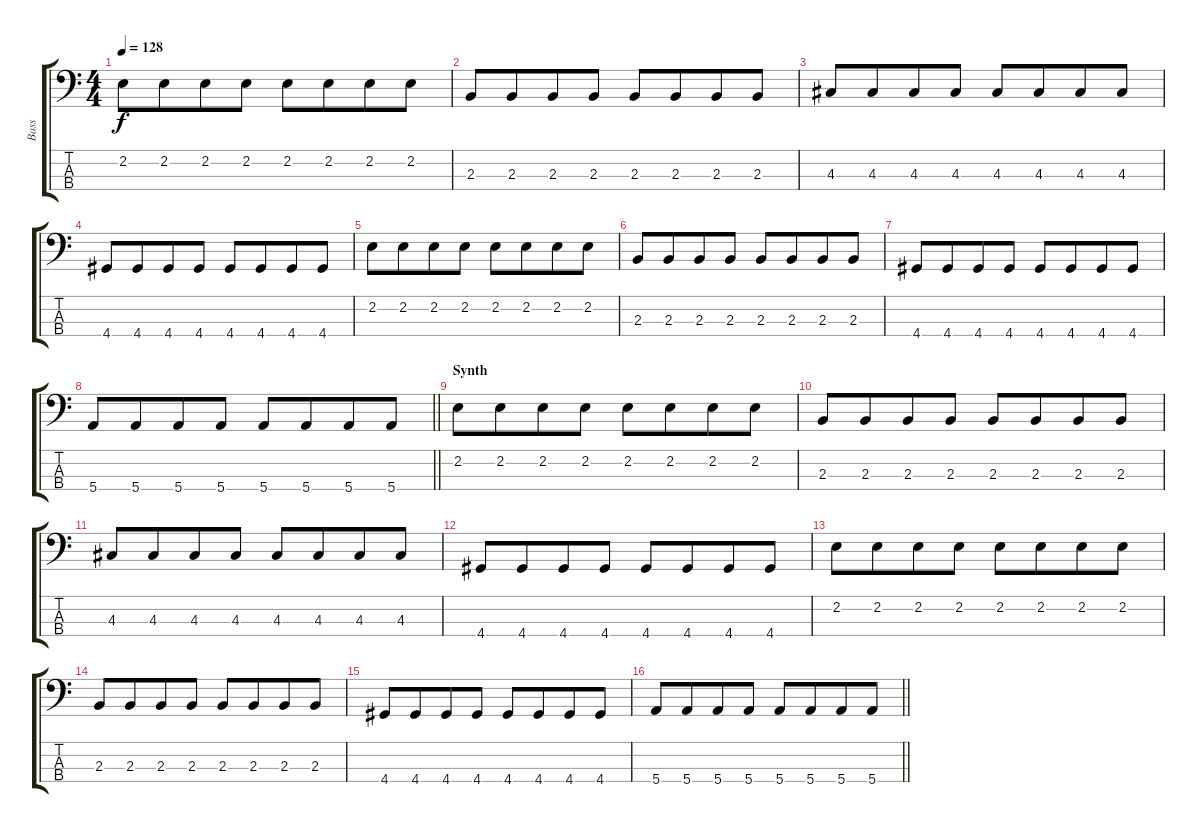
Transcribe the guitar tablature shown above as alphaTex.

\track ("Bass" "Bass") {instrument electricbassfinger}
\staff {score tabs}
\tuning (G2 D2 A1 E1) {hide}
\ts (4 4)
\tempo 128
\clef f4
\ks c
2.2.8{dy f} 2.2.8{beam merge} 2.2.8 2.2.8 2.2.8 2.2.8{beam merge} 2.2.8 2.2.8 |
2.3.8 2.3.8{beam merge} 2.3.8 2.3.8 2.3.8 2.3.8{beam merge} 2.3.8 2.3.8 |
4.3.8 4.3.8{beam merge} 4.3.8 4.3.8 4.3.8 4.3.8{beam merge} 4.3.8 4.3.8 |
4.4.8 4.4.8{beam merge} 4.4.8 4.4.8 4.4.8 4.4.8{beam merge} 4.4.8 4.4.8 |
2.2.8 2.2.8{beam merge} 2.2.8 2.2.8 2.2.8 2.2.8{beam merge} 2.2.8 2.2.8 |
2.3.8 2.3.8{beam merge} 2.3.8 2.3.8 2.3.8 2.3.8{beam merge} 2.3.8 2.3.8 |
4.4.8 4.4.8{beam merge} 4.4.8 4.4.8 4.4.8 4.4.8{beam merge} 4.4.8 4.4.8 |
\barLineRight lightlight
5.4.8 5.4.8{beam merge} 5.4.8 5.4.8 5.4.8 5.4.8{beam merge} 5.4.8 5.4.8 |
\section ("" "Synth")
2.2.8 2.2.8{beam merge} 2.2.8 2.2.8 2.2.8 2.2.8{beam merge} 2.2.8 2.2.8 |
2.3.8 2.3.8{beam merge} 2.3.8 2.3.8 2.3.8 2.3.8{beam merge} 2.3.8 2.3.8 |
4.3.8 4.3.8{beam merge} 4.3.8 4.3.8 4.3.8 4.3.8{beam merge} 4.3.8 4.3.8 |
4.4.8 4.4.8{beam merge} 4.4.8 4.4.8 4.4.8 4.4.8{beam merge} 4.4.8 4.4.8 |
2.2.8 2.2.8{beam merge} 2.2.8 2.2.8 2.2.8 2.2.8{beam merge} 2.2.8 2.2.8 |
2.3.8 2.3.8{beam merge} 2.3.8 2.3.8 2.3.8 2.3.8{beam merge} 2.3.8 2.3.8 |
4.4.8 4.4.8{beam merge} 4.4.8 4.4.8 4.4.8 4.4.8{beam merge} 4.4.8 4.4.8 |
\barLineRight lightlight
5.4.8 5.4.8{beam merge} 5.4.8 5.4.8 5.4.8 5.4.8{beam merge} 5.4.8 5.4.8
